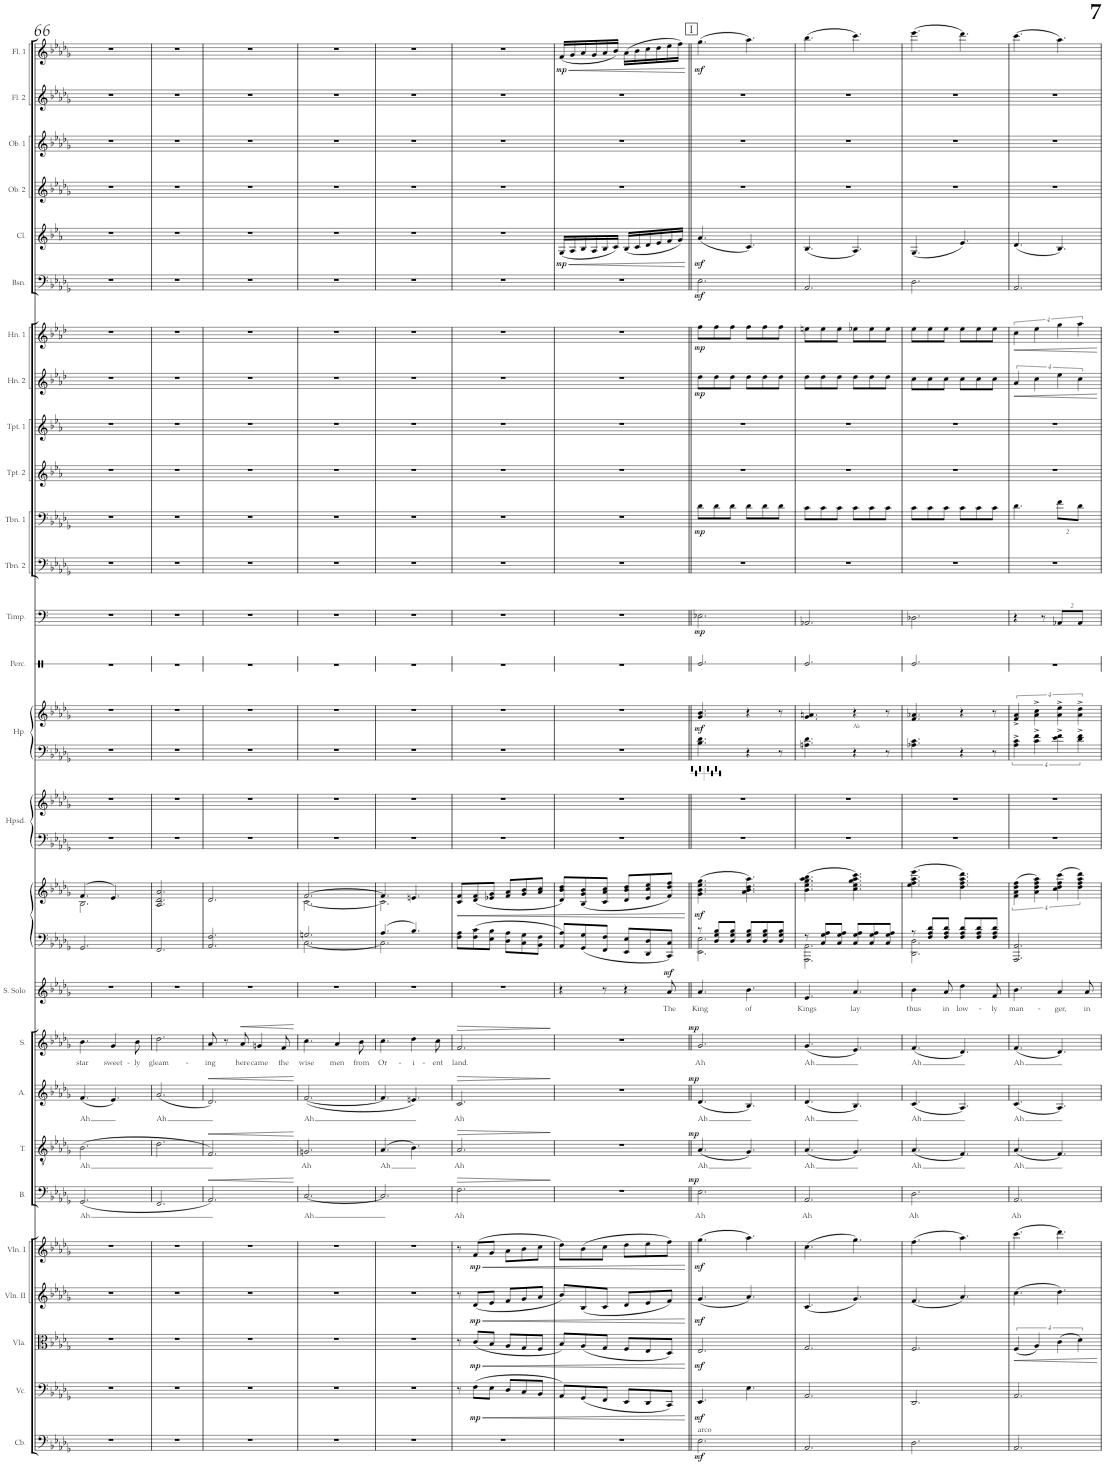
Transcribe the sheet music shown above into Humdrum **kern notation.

**kern	**dynam	**kern	**dynam	**kern	**dynam	**kern	**dynam	**kern	**dynam	**kern	**text	**dynam	**kern	**text	**dynam	**kern	**text	**dynam	**kern	**text	**dynam	**kern	**text	**dynam	**kern	**kern	**dynam	**kern	**kern	**kern	**kern	**dynam	**kern	**kern	**dynam	**kern	**kern	**dynam	**kern	**kern	**kern	**dynam	**kern	**dynam	**kern	**dynam	**kern	**dynam	**kern	**kern	**kern	**kern	**dynam
*part27	*part27	*part26	*part26	*part25	*part25	*part24	*part24	*part23	*part23	*part22	*part22	*part22	*part21	*part21	*part21	*part20	*part20	*part20	*part19	*part19	*part19	*part18	*part18	*part18	*part17	*part17	*part17	*part16	*part16	*part15	*part15	*part15	*part14	*part13	*part13	*part12	*part11	*part11	*part10	*part9	*part8	*part8	*part7	*part7	*part6	*part6	*part5	*part5	*part4	*part3	*part2	*part1	*part1
*staff30	*staff30	*staff29	*staff29	*staff28	*staff28	*staff27	*staff27	*staff26	*staff26	*staff25	*staff25	*staff25	*staff24	*staff24	*staff24	*staff23	*staff23	*staff23	*staff22	*staff22	*staff22	*staff21	*staff21	*staff21	*staff20	*staff19	*staff19/20	*staff18	*staff17	*staff16	*staff15	*staff15/16	*staff14	*staff13	*staff13	*staff12	*staff11	*staff11	*staff10	*staff9	*staff8	*staff8	*staff7	*staff7	*staff6	*staff6	*staff5	*staff5	*staff4	*staff3	*staff2	*staff1	*staff1
*I"Contrabass	*	*I"Violoncello	*	*I"Viola	*	*I"Violin II	*	*I"Violin I	*	*I"Bass	*	*	*I"Tenor	*	*	*I"Alto	*	*	*I"Soprano	*	*	*I"Soprano Solo	*	*	*I"Piano	*	*	*I"Harpsichord  (optional)	*	*I"Harp	*	*	*I"Percussion	*I"Timpani	*	*I"Trombone 2	*I"Trombone 1	*	*I"Trumpet in Bb 2	*I"Trumpet in Bb 1	*I"Horn in F 2	*	*I"Horn in F 1	*	*I"Bassoon	*	*I"Clarinet in Bb	*	*I"Oboe 2	*I"Oboe 1	*I"Flute 2	*I"Flute 1	*
*I'Cb.	*	*I'Vc.	*	*I'Vla.	*	*I'Vln. II	*	*I'Vln. I	*	*I'B.	*	*	*I'T.	*	*	*I'A.	*	*	*I'S.	*	*	*I'S. Solo	*	*	*I'Pno	*	*	*I'Hpsd.	*	*I'Hp.	*	*	*I'Perc.	*I'Timp.	*	*I'Tbn. 2	*I'Tbn. 1	*	*I'Tpt. 2	*I'Tpt. 1	*I'Hn. 2	*	*I'Hn. 1	*	*I'Bsn.	*	*I'Cl.	*	*I'Ob. 2	*I'Ob. 1	*I'Fl. 2	*I'Fl. 1	*
!!LO:PB:g=z
*clefF4	*	*clefF4	*	*clefC3	*	*clefG2	*	*clefG2	*	*clefF4	*	*	*clefGv2	*	*	*clefG2	*	*	*clefG2	*	*	*clefG2	*	*	*clefF4	*clefG2	*	*clefF4	*clefG2	*clefF4	*clefG2	*	*clefX	*clefF4	*	*clefF4	*clefF4	*	*clefG2	*clefG2	*clefG2	*	*clefG2	*	*clefF4	*	*clefG2	*	*clefG2	*clefG2	*clefG2	*clefG2	*
*Trd7c12	*	*	*	*	*	*	*	*	*	*	*	*	*	*	*	*	*	*	*	*	*	*	*	*	*	*	*	*	*	*	*	*	*	*	*	*	*	*	*Trd1c2	*Trd1c2	*Trd4c7	*	*Trd4c7	*	*	*	*Trd1c2	*	*	*	*	*	*
*k[b-e-a-d-g-]	*	*k[b-e-a-d-g-]	*	*k[b-e-a-d-g-]	*	*k[b-e-a-d-g-]	*	*k[b-e-a-d-g-]	*	*k[b-e-a-d-g-]	*	*	*k[b-e-a-d-g-]	*	*	*k[b-e-a-d-g-]	*	*	*k[b-e-a-d-g-]	*	*	*k[b-e-a-d-g-]	*	*	*k[b-e-a-d-g-]	*k[b-e-a-d-g-]	*	*k[b-e-a-d-g-]	*k[b-e-a-d-g-]	*k[b-e-a-d-g-]	*k[b-e-a-d-g-]	*	*k[]	*k[]	*	*k[b-e-a-d-g-]	*k[b-e-a-d-g-]	*	*k[b-e-a-]	*k[b-e-a-]	*k[b-e-a-d-]	*	*k[b-e-a-d-]	*	*k[b-e-a-d-g-]	*	*k[b-e-a-]	*	*k[b-e-a-d-g-]	*k[b-e-a-d-g-]	*k[b-e-a-d-g-]	*k[b-e-a-d-g-]	*
*M6/8	*	*M6/8	*	*M6/8	*	*M6/8	*	*M6/8	*	*M6/8	*	*	*M6/8	*	*	*M6/8	*	*	*M6/8	*	*	*M6/8	*	*	*M6/8	*M6/8	*	*M6/8	*M6/8	*M6/8	*M6/8	*	*M6/8	*M6/8	*	*M6/8	*M6/8	*	*M6/8	*M6/8	*M6/8	*	*M6/8	*	*M6/8	*	*M6/8	*	*M6/8	*M6/8	*M6/8	*M6/8	*
=66	=66	=66	=66	=66	=66	=66	=66	=66	=66	=66	=66	=66	=66	=66	=66	=66	=66	=66	=66	=66	=66	=66	=66	=66	=66	=66	=66	=66	=66	=66	=66	=66	=66	=66	=66	=66	=66	=66	=66	=66	=66	=66	=66	=66	=66	=66	=66	=66	=66	=66	=66	=66	=66
!	!	!	!	!	!	!	!	!	!	!	!LO:LY:b	!	!	!LO:LY:b	!	!	!LO:LY:b	!	!	!LO:LY:b	!	!	!	!	!	!	!	!	!	!	!	!	!	!	!	!	!	!	!	!	!	!	!	!	!	!	!	!	!	!	!	!	!
*	*	*	*	*	*	*	*	*	*	*	*	*	*	*	*	*	*	*	*	*	*	*	*	*	*	*^	*	*	*	*	*	*	*	*	*	*	*	*	*	*	*	*	*	*	*	*	*	*	*	*	*	*	*
2.r	.	2.r	.	2.r	.	2.r	.	2.r	.	(2.GG-/	Ah	.	(2.B-\	Ah	.	(4.f/	Ah	.	4.b-\	star	.	2.r	.	.	2.GG-/	(4.f/	2.B-\	.	2.r	2.r	2.r	2.r	.	2.r	2.r	.	2.r	2.r	.	2.r	2.r	2.r	.	2.r	.	2.r	.	2.r	.	2.r	2.r	2.r	2.r	.
!	!	!	!	!	!	!	!	!	!	!	!	!	!	!	!	!	!	!	!	!LO:LY:b	!	!	!	!	!	!	!	!	!	!	!	!	!	!	!	!	!	!	!	!	!	!	!	!	!	!	!	!	!	!	!	!	!	!
.	.	.	.	.	.	.	.	.	.	.	.	.	.	.	.	4.e-/)	.	.	4g-/	sweet-	.	.	.	.	.	4.e-/)	.	.	.	.	.	.	.	.	.	.	.	.	.	.	.	.	.	.	.	.	.	.	.	.	.	.	.	.
!	!	!	!	!	!	!	!	!	!	!	!	!	!	!	!	!	!	!	!	!LO:LY:b	!	!	!	!	!	!	!	!	!	!	!	!	!	!	!	!	!	!	!	!	!	!	!	!	!	!	!	!	!	!	!	!	!	!
.	.	.	.	.	.	.	.	.	.	.	.	.	.	.	.	.	.	.	8b-\	-ly	.	.	.	.	.	.	.	.	.	.	.	.	.	.	.	.	.	.	.	.	.	.	.	.	.	.	.	.	.	.	.	.	.	.
*	*	*	*	*	*	*	*	*	*	*	*	*	*	*	*	*	*	*	*	*	*	*	*	*	*	*v	*v	*	*	*	*	*	*	*	*	*	*	*	*	*	*	*	*	*	*	*	*	*	*	*	*	*	*	*
=67	=67	=67	=67	=67	=67	=67	=67	=67	=67	=67	=67	=67	=67	=67	=67	=67	=67	=67	=67	=67	=67	=67	=67	=67	=67	=67	=67	=67	=67	=67	=67	=67	=67	=67	=67	=67	=67	=67	=67	=67	=67	=67	=67	=67	=67	=67	=67	=67	=67	=67	=67	=67	=67
!	!	!	!	!	!	!	!	!	!	!	!	!	!	!	!	!	!LO:LY:b	!	!	!LO:LY:b	!	!	!	!	!	!	!	!	!	!	!	!	!	!	!	!	!	!	!	!	!	!	!	!	!	!	!	!	!	!	!	!	!
2.r	.	2.r	.	2.r	.	2.r	.	2.r	.	2.FF/	.	.	2.d-\	.	.	(2.a-/	Ah	.	2.dd-\	gleam-	.	2.r	.	.	2.FF/	2.A-/ 2.d-/ 2.a-/	.	2.r	2.r	2.r	2.r	.	2.r	2.r	.	2.r	2.r	.	2.r	2.r	2.r	.	2.r	.	2.r	.	2.r	.	2.r	2.r	2.r	2.r	.
=68	=68	=68	=68	=68	=68	=68	=68	=68	=68	=68	=68	=68	=68	=68	=68	=68	=68	=68	=68	=68	=68	=68	=68	=68	=68	=68	=68	=68	=68	=68	=68	=68	=68	=68	=68	=68	=68	=68	=68	=68	=68	=68	=68	=68	=68	=68	=68	=68	=68	=68	=68	=68	=68
!	!	!	!	!	!	!	!	!	!	!	!	!LO:HP:b	!	!	!LO:HP:b	!	!	!LO:HP:b	!	!LO:LY:b	!	!	!	!	!	!	!	!	!	!	!	!	!	!	!	!	!	!	!	!	!	!	!	!	!	!	!	!	!	!	!	!	!
2.r	.	2.r	.	2.r	.	2.r	.	2.r	.	2.AA-/)	.	<	2.F/)	.	<	2.d-/)	.	<	8a-/	-ing	.	2.r	.	.	2.AA-/ 2.F/	2.d-/	.	2.r	2.r	2.r	2.r	.	2.r	2.r	.	2.r	2.r	.	2.r	2.r	2.r	.	2.r	.	2.r	.	2.r	.	2.r	2.r	2.r	2.r	.
.	.	.	.	.	.	.	.	.	.	.	.	.	.	.	.	.	.	.	8r	.	.	.	.	.	.	.	.	.	.	.	.	.	.	.	.	.	.	.	.	.	.	.	.	.	.	.	.	.	.	.	.	.	.
!	!	!	!	!	!	!	!	!	!	!	!	!	!	!	!	!	!	!	!	!LO:LY:b	!LO:HP:b	!	!	!	!	!	!	!	!	!	!	!	!	!	!	!	!	!	!	!	!	!	!	!	!	!	!	!	!	!	!	!	!
.	.	.	.	.	.	.	.	.	.	.	.	.	.	.	.	.	.	.	8a-/	here	<	.	.	.	.	.	.	.	.	.	.	.	.	.	.	.	.	.	.	.	.	.	.	.	.	.	.	.	.	.	.	.	.
!	!	!	!	!	!	!	!	!	!	!	!	!	!	!	!	!	!	!	!	!LO:LY:b	!	!	!	!	!	!	!	!	!	!	!	!	!	!	!	!	!	!	!	!	!	!	!	!	!	!	!	!	!	!	!	!	!
.	.	.	.	.	.	.	.	.	.	.	.	.	.	.	.	.	.	.	4gn/	came	.	.	.	.	.	.	.	.	.	.	.	.	.	.	.	.	.	.	.	.	.	.	.	.	.	.	.	.	.	.	.	.	.
!	!	!	!	!	!	!	!	!	!	!	!	!	!	!	!	!	!	!	!	!LO:LY:b	!	!	!	!	!	!	!	!	!	!	!	!	!	!	!	!	!	!	!	!	!	!	!	!	!	!	!	!	!	!	!	!	!
.	.	.	.	.	.	.	.	.	.	.	.	.	.	.	.	.	.	.	8f/	the	.	.	.	.	.	.	.	.	.	.	.	.	.	.	.	.	.	.	.	.	.	.	.	.	.	.	.	.	.	.	.	.	.
.	.	.	.	.	.	.	.	.	.	.	.	[	.	.	[	.	.	[	.	.	[	.	.	.	.	.	.	.	.	.	.	.	.	.	.	.	.	.	.	.	.	.	.	.	.	.	.	.	.	.	.	.	.
=69	=69	=69	=69	=69	=69	=69	=69	=69	=69	=69	=69	=69	=69	=69	=69	=69	=69	=69	=69	=69	=69	=69	=69	=69	=69	=69	=69	=69	=69	=69	=69	=69	=69	=69	=69	=69	=69	=69	=69	=69	=69	=69	=69	=69	=69	=69	=69	=69	=69	=69	=69	=69	=69
!	!	!	!	!	!	!	!	!	!	!	!LO:LY:b	!	!	!LO:LY:b	!	!	!LO:LY:b	!	!	!LO:LY:b	!	!	!	!	!	!	!	!	!	!	!	!	!	!	!	!	!	!	!	!	!	!	!	!	!	!	!	!	!	!	!	!	!
*	*	*	*	*	*	*	*	*	*	*	*	*	*	*	*	*	*	*	*	*	*	*	*	*	*^	*^	*	*	*	*	*	*	*	*	*	*	*	*	*	*	*	*	*	*	*	*	*	*	*	*	*	*	*
2.r	.	2.r	.	2.r	.	2.r	.	2.r	.	[2.C/	Ah	.	2.Gn/	Ah	.	([2.f/	Ah	.	4.cc\	wise	.	2.r	.	.	2.Gn/	[2.C\	[2.f/	[2.c\	.	2.r	2.r	2.r	2.r	.	2.r	2.r	.	2.r	2.r	.	2.r	2.r	2.r	.	2.r	.	2.r	.	2.r	.	2.r	2.r	2.r	2.r	.
!	!	!	!	!	!	!	!	!	!	!	!	!	!	!	!	!	!	!	!	!LO:LY:b	!	!	!	!	!	!	!	!	!	!	!	!	!	!	!	!	!	!	!	!	!	!	!	!	!	!	!	!	!	!	!	!	!	!	!
.	.	.	.	.	.	.	.	.	.	.	.	.	.	.	.	.	.	.	4a-/	men	.	.	.	.	.	.	.	.	.	.	.	.	.	.	.	.	.	.	.	.	.	.	.	.	.	.	.	.	.	.	.	.	.	.	.
!	!	!	!	!	!	!	!	!	!	!	!	!	!	!	!	!	!	!	!	!LO:LY:b	!	!	!	!	!	!	!	!	!	!	!	!	!	!	!	!	!	!	!	!	!	!	!	!	!	!	!	!	!	!	!	!	!	!	!
.	.	.	.	.	.	.	.	.	.	.	.	.	.	.	.	.	.	.	8b-\	from	.	.	.	.	.	.	.	.	.	.	.	.	.	.	.	.	.	.	.	.	.	.	.	.	.	.	.	.	.	.	.	.	.	.	.
=70	=70	=70	=70	=70	=70	=70	=70	=70	=70	=70	=70	=70	=70	=70	=70	=70	=70	=70	=70	=70	=70	=70	=70	=70	=70	=70	=70	=70	=70	=70	=70	=70	=70	=70	=70	=70	=70	=70	=70	=70	=70	=70	=70	=70	=70	=70	=70	=70	=70	=70	=70	=70	=70	=70	=70
!	!	!	!	!	!	!	!	!	!	!	!	!	!	!LO:LY:b	!	!	!	!	!	!LO:LY:b	!	!	!	!	!	!	!	!	!	!	!	!	!	!	!	!	!	!	!	!	!	!	!	!	!	!	!	!	!	!	!	!	!	!	!
2.r	.	2.r	.	2.r	.	2.r	.	2.r	.	2.C/]	.	.	(4.A-/	Ah	.	4.f/]	.	.	4.cc\	Or-	.	2.r	.	.	4.A-/	2.C\]	4.f/]	2.c\]	.	2.r	2.r	2.r	2.r	.	2.r	2.r	.	2.r	2.r	.	2.r	2.r	2.r	.	2.r	.	2.r	.	2.r	.	2.r	2.r	2.r	2.r	.
!	!	!	!	!	!	!	!	!	!	!	!	!	!	!	!	!	!	!	!	!LO:LY:b	!	!	!	!	!	!	!	!	!	!	!	!	!	!	!	!	!	!	!	!	!	!	!	!	!	!	!	!	!	!	!	!	!	!	!
.	.	.	.	.	.	.	.	.	.	.	.	.	4.B-\)	.	.	4.en/)	.	.	4dd-\	-i-	.	.	.	.	4.B-/	.	4.en/	.	.	.	.	.	.	.	.	.	.	.	.	.	.	.	.	.	.	.	.	.	.	.	.	.	.	.	.
!	!	!	!	!	!	!	!	!	!	!	!	!	!	!	!	!	!	!	!	!LO:LY:b	!	!	!	!	!	!	!	!	!	!	!	!	!	!	!	!	!	!	!	!	!	!	!	!	!	!	!	!	!	!	!	!	!	!	!
.	.	.	.	.	.	.	.	.	.	.	.	.	.	.	.	.	.	.	8cc\	-ent	.	.	.	.	.	.	.	.	.	.	.	.	.	.	.	.	.	.	.	.	.	.	.	.	.	.	.	.	.	.	.	.	.	.	.
*	*	*	*	*	*	*	*	*	*	*	*	*	*	*	*	*	*	*	*	*	*	*	*	*	*v	*v	*	*	*	*	*	*	*	*	*	*	*	*	*	*	*	*	*	*	*	*	*	*	*	*	*	*	*	*	*
*	*	*	*	*	*	*	*	*	*	*	*	*	*	*	*	*	*	*	*	*	*	*	*	*	*	*v	*v	*	*	*	*	*	*	*	*	*	*	*	*	*	*	*	*	*	*	*	*	*	*	*	*	*	*	*
=71	=71	=71	=71	=71	=71	=71	=71	=71	=71	=71	=71	=71	=71	=71	=71	=71	=71	=71	=71	=71	=71	=71	=71	=71	=71	=71	=71	=71	=71	=71	=71	=71	=71	=71	=71	=71	=71	=71	=71	=71	=71	=71	=71	=71	=71	=71	=71	=71	=71	=71	=71	=71	=71
!	!	!	!	!	!	!	!	!	!	!	!LO:LY:b	!LO:HP:b	!	!LO:LY:b	!LO:HP:b	!	!LO:LY:b	!LO:HP:b	!	!LO:LY:b	!LO:HP:b	!	!	!	!	!	!LO:HP:b	!	!	!	!	!	!	!	!	!	!	!	!	!	!	!	!	!	!	!	!	!	!	!	!	!	!
2.r	.	8r	.	8r	.	8r	.	8r	.	2.F\	Ah	>	2.A-/	Ah	>	2.c/	Ah	>	2.f/	land.	>	2.r	.	.	8F\ 8A-\L	8c/ 8f/L	<	2.r	2.r	2.r	2.r	.	2.r	2.r	.	2.r	2.r	.	2.r	2.r	2.r	.	2.r	.	2.r	.	2.r	.	2.r	2.r	2.r	2.r	.
!	!	!	!LO:HP:b	!	!LO:HP:b	!	!LO:HP:b	!	!LO:HP:b	!	!	!	!	!	!	!	!	!	!	!	!	!	!	!	!	!	!	!	!	!	!	!	!	!	!	!	!	!	!	!	!	!	!	!	!	!	!	!	!	!	!	!	!
!	!	!	!LO:DY:n=1:b	!	!LO:DY:n=1:b	!	!LO:DY:n=1:b	!	!LO:DY:n=1:b	!	!	!	!	!	!	!	!	!	!	!	!	!	!	!	!	!	!	!	!	!	!	!	!	!	!	!	!	!	!	!	!	!	!	!	!	!	!	!	!	!	!	!	!
.	.	(8F\L	< mp	(8c/L	< mp	(8d-/L	< mp	(8f/L	< mp	.	.	.	.	.	.	.	.	.	.	.	.	.	.	.	8F\ 8c\	(8d-/ 8f/	.	.	.	.	.	.	.	.	.	.	.	.	.	.	.	.	.	.	.	.	.	.	.	.	.	.	.
.	.	8E-\J	.	8B-/J	.	8e-/J	.	8g-/J	.	.	.	.	.	.	.	.	.	.	.	.	.	.	.	.	8E-\ 8B-\J	8e-X/ 8g-/J	.	.	.	.	.	.	.	.	.	.	.	.	.	.	.	.	.	.	.	.	.	.	.	.	.	.	.
.	.	8D-/L	.	8A-/L	.	8f/L	.	8a-\L	.	.	.	.	.	.	.	.	.	.	.	.	.	.	.	.	8D-\ 8A-\L	8f/ 8a-/L	.	.	.	.	.	.	.	.	.	.	.	.	.	.	.	.	.	.	.	.	.	.	.	.	.	.	.
.	.	8C/	.	8G-/	.	8g-/	.	8b-\	.	.	.	.	.	.	.	.	.	.	.	.	.	.	.	.	8C\ 8G-\	8g-/ 8b-/	.	.	.	.	.	.	.	.	.	.	.	.	.	.	.	.	.	.	.	.	.	.	.	.	.	.	.
.	.	8BB-/J	.	8F/J	.	8a-/J	.	8cc\J	.	.	.	.	.	.	.	.	.	.	.	.	.	.	.	.	8BB-\ 8F\J	8a-/ 8cc/J	.	.	.	.	.	.	.	.	.	.	.	.	.	.	.	.	.	.	.	.	.	.	.	.	.	.	.
.	.	.	.	.	.	.	.	.	.	.	.	]	.	.	]	.	.	]	.	.	]	.	.	.	.	.	.	.	.	.	.	.	.	.	.	.	.	.	.	.	.	.	.	.	.	.	.	.	.	.	.	.	.
=72	=72	=72	=72	=72	=72	=72	=72	=72	=72	=72	=72	=72	=72	=72	=72	=72	=72	=72	=72	=72	=72	=72	=72	=72	=72	=72	=72	=72	=72	=72	=72	=72	=72	=72	=72	=72	=72	=72	=72	=72	=72	=72	=72	=72	=72	=72	=72	=72	=72	=72	=72	=72	=72
!	!	!	!	!	!	!	!	!	!	!	!	!	!	!	!	!	!	!	!	!	!	!	!	!	!	!	!	!	!	!	!	!	!	!	!	!	!	!	!	!	!	!	!	!	!	!	!	!LO:HP:b	!	!	!	!	!LO:HP:b
!	!	!	!	!	!	!	!	!	!	!	!	!	!	!	!	!	!	!	!	!	!	!	!	!	!	!	!	!	!	!	!	!	!	!	!	!	!	!	!	!	!	!	!	!	!	!	!	!LO:DY:n=1:b	!	!	!	!	!LO:DY:n=1:b
2.r	.	8AA-/L)	.	8B-/L)	.	8b-/L)	.	8dd-\L)	.	2.r	.	.	2.r	.	.	2.r	.	.	2.r	.	.	4r	.	.	8AA-/ 8A-/L	8d-/ 8b-/ 8dd-/L)	.	2.r	2.r	2.r	2.r	.	2.r	2.r	.	2.r	2.r	.	2.r	2.r	2.r	.	2.r	.	2.r	.	(16G/LL	< mp	2.r	2.r	2.r	(16f/LL	< mp
.	.	.	.	.	.	.	.	.	.	.	.	.	.	.	.	.	.	.	.	.	.	.	.	.	.	.	.	.	.	.	.	.	.	.	.	.	.	.	.	.	.	.	.	.	.	.	16A-/	.	.	.	.	16g-/	.
.	.	(8GG-/	.	(8A-/	.	(8B-/	.	(8b-\	.	.	.	.	.	.	.	.	.	.	.	.	.	.	.	.	8GG-/ 8G-/	(8B-/ 8g-/ 8b-/	.	.	.	.	.	.	.	.	.	.	.	.	.	.	.	.	.	.	.	.	16B-/	.	.	.	.	16a-/	.
.	.	.	.	.	.	.	.	.	.	.	.	.	.	.	.	.	.	.	.	.	.	.	.	.	.	.	.	.	.	.	.	.	.	.	.	.	.	.	.	.	.	.	.	.	.	.	16A-/	.	.	.	.	16g-/	.
.	.	8FF/J	.	8G-/J	.	8c/J	.	8cc\J	.	.	.	.	.	.	.	.	.	.	.	.	.	8r	.	.	8FF/ 8F/J	8c/ 8a-/ 8cc/J	.	.	.	.	.	.	.	.	.	.	.	.	.	.	.	.	.	.	.	.	16B-/	.	.	.	.	16a-/	.
.	.	.	.	.	.	.	.	.	.	.	.	.	.	.	.	.	.	.	.	.	.	.	.	.	.	.	.	.	.	.	.	.	.	.	.	.	.	.	.	.	.	.	.	.	.	.	16c/JJ)	.	.	.	.	16b-/JJ)	.
.	.	8EE-/L	.	8F/L	.	8d-/L	.	8dd-\L	.	.	.	.	.	.	.	.	.	.	.	.	.	4r	.	.	8EE-/ 8E-/L	8d-/ 8b-/ 8dd-/L	.	.	.	.	.	.	.	.	.	.	.	.	.	.	.	.	.	.	.	.	(16B-/LL	.	.	.	.	(16a-\LL	.
.	.	.	.	.	.	.	.	.	.	.	.	.	.	.	.	.	.	.	.	.	.	.	.	.	.	.	.	.	.	.	.	.	.	.	.	.	.	.	.	.	.	.	.	.	.	.	16c/	.	.	.	.	16b-\	.
.	.	8DD-/	.	8E-/	.	8e-/	.	8ee-\	.	.	.	.	.	.	.	.	.	.	.	.	.	.	.	.	8DD-/ 8D-/	8e-/ 8cc/ 8ee-/	.	.	.	.	.	.	.	.	.	.	.	.	.	.	.	.	.	.	.	.	16d/	.	.	.	.	16cc\	.
.	.	.	.	.	.	.	.	.	.	.	.	.	.	.	.	.	.	.	.	.	.	.	.	.	.	.	.	.	.	.	.	.	.	.	.	.	.	.	.	.	.	.	.	.	.	.	16e-/	.	.	.	.	16dd-\	.
!	!	!	!	!	!	!	!	!	!	!	!	!	!	!	!	!	!	!	!	!	!	!	!LO:LY:b	!LO:DY:a	!	!	!	!	!	!	!	!	!	!	!	!	!	!	!	!	!	!	!	!	!	!	!	!	!	!	!	!	!
.	.	8CC/J)	.	8D-/J)	.	8f/J)	.	8ff\J)	.	.	.	.	.	.	.	.	.	.	.	.	.	8a-/	The	mf	8CC/ 8C/J	8f/ 8dd-/ 8ff/J)	.	.	.	.	.	.	.	.	.	.	.	.	.	.	.	.	.	.	.	.	16f/	.	.	.	.	16ee-\	.
.	.	.	.	.	.	.	.	.	.	.	.	.	.	.	.	.	.	.	.	.	.	.	.	.	.	.	.	.	.	.	.	.	.	.	.	.	.	.	.	.	.	.	.	.	.	.	16g/JJ)	.	.	.	.	16ff\JJ)	.
.	.	.	[	.	[	.	[	.	[	.	.	.	.	.	.	.	.	.	.	.	.	.	.	.	.	.	[	.	.	.	.	.	.	.	.	.	.	.	.	.	.	.	.	.	.	.	.	[	.	.	.	.	[
!!LO:REH:place=s1:a:cj:fs=14:t=I
=73||	=73||	=73||	=73||	=73||	=73||	=73||	=73||	=73||	=73||	=73||	=73||	=73||	=73||	=73||	=73||	=73||	=73||	=73||	=73||	=73||	=73||	=73||	=73||	=73||	=73||	=73||	=73||	=73||	=73||	=73||	=73||	=73||	=73||	=73||	=73||	=73||	=73||	=73||	=73||	=73||	=73||	=73||	=73||	=73||	=73||	=73||	=73||	=73||	=73||	=73||	=73||	=73||	=73||
!LO:TX:a:t=arco	!	!	!	!	!	!	!	!	!	!	!	!	!	!	!	!	!	!	!	!	!	!	!	!	!	!	!	!	!	!	!	!	!	!	!	!	!	!	!	!	!	!	!	!	!	!	!	!	!	!	!	!	!
!	!LO:DY:b	!	!LO:DY:b	!	!LO:DY:b	!	!LO:DY:b	!	!LO:DY:b	!	!LO:LY:b	!LO:DY:a	!	!LO:LY:b	!LO:DY:a	!	!LO:LY:b	!LO:DY:a	!	!LO:LY:b	!LO:DY:a	!	!LO:LY:b	!	!	!	!LO:DY:b	!	!	!	!	!LO:DY:b	!LO:N:head=open	!	!LO:DY:b	!	!	!LO:DY:b	!	!	!	!LO:DY:b	!	!LO:DY:b	!	!LO:DY:b	!	!LO:DY:b	!	!	!	!	!LO:DY:b
*	*	*	*	*	*	*	*	*	*	*	*	*	*	*	*	*	*	*	*	*	*	*	*	*	*^	*	*	*	*	*	*	*	*	*	*	*	*	*	*	*	*	*	*	*	*	*	*	*	*	*	*	*	*
2.E-\	mf	4.EE-/	mf	2.E-/	mf	(4.g-/	mf	(4.gg-\	mf	2.E-\	Ah	mp	(4.A-/	Ah	mp	(4.d-/	Ah	mp	2.g-/	Ah	mp	4.a-/	King	.	8r	2.EE-\ 2.E-\	(4.g-\ 4.b-\ 4.ee-\ 4.gg-\	mf	2.r	2.r	4.B-\ 4.d-\	4.g-/ 4.b-/	mf	2.Re/	2.E-X\	mp	2.r	8d-\L	mp	2.r	2.r	8dd-\L	mp	8ff\L	mp	2.E-\	mf	(4.a-/	mf	2.r	2.r	2.r	(4.gg-\	mf
.	.	.	.	.	.	.	.	.	.	.	.	.	.	.	.	.	.	.	.	.	.	.	.	.	8D-/ 8G-/ 8B-/L	.	.	.	.	.	.	.	.	.	.	.	.	8d-\	.	.	.	8dd-\	.	8ff\	.	.	.	.	.	.	.	.	.	.
.	.	.	.	.	.	.	.	.	.	.	.	.	.	.	.	.	.	.	.	.	.	.	.	.	8D-/ 8G-/ 8B-/J	.	.	.	.	.	.	.	.	.	.	.	.	8d-\J	.	.	.	8dd-\J	.	8ff\J	.	.	.	.	.	.	.	.	.	.
!	!	!	!	!	!	!	!	!	!	!	!	!	!	!	!	!	!	!	!	!	!	!	!LO:LY:b	!	!	!	!	!	!	!	!	!	!	!	!	!	!	!	!	!	!	!	!	!	!	!	!	!	!	!	!	!	!	!
.	.	4.E-\	.	.	.	4.a-/)	.	4.aa-\)	.	.	.	.	4.G-/)	.	.	4.B-/)	.	.	.	.	.	4.b-\	of	.	8D-/ 8G-/ 8B-/L	.	4.a-\ 4.b-\ 4.dd-\ 4.aa-\)	.	.	.	4r	4r	.	.	.	.	.	8d-\L	.	.	.	8dd-\L	.	8ff\L	.	.	.	4.c/)	.	.	.	.	4.aa-\)	.
.	.	.	.	.	.	.	.	.	.	.	.	.	.	.	.	.	.	.	.	.	.	.	.	.	8D-/ 8G-/ 8B-/	.	.	.	.	.	.	.	.	.	.	.	.	8d-\	.	.	.	8dd-\	.	8ff\	.	.	.	.	.	.	.	.	.	.
.	.	.	.	.	.	.	.	.	.	.	.	.	.	.	.	.	.	.	.	.	.	.	.	.	8D-/ 8G-/ 8B-/J	.	.	.	.	.	8r	8r	.	.	.	.	.	8d-\J	.	.	.	8dd-\J	.	8ff\J	.	.	.	.	.	.	.	.	.	.
=74	=74	=74	=74	=74	=74	=74	=74	=74	=74	=74	=74	=74	=74	=74	=74	=74	=74	=74	=74	=74	=74	=74	=74	=74	=74	=74	=74	=74	=74	=74	=74	=74	=74	=74	=74	=74	=74	=74	=74	=74	=74	=74	=74	=74	=74	=74	=74	=74	=74	=74	=74	=74	=74	=74
!	!	!	!	!	!	!	!	!	!	!	!LO:LY:b	!	!	!LO:LY:b	!	!	!LO:LY:b	!	!	!LO:LY:b	!	!	!LO:LY:b	!	!	!	!	!	!	!	!	!	!	!LO:N:head=open	!	!	!	!	!	!	!	!	!	!	!	!	!	!	!	!	!	!	!	!
2.AA-/	.	2.AA-/	.	2.G-/	.	(4.c/	.	(4.cc\	.	2.AA-/	Ah	.	(4.A-/	Ah	.	(4.d-/	Ah	.	(4.g-/	Ah	.	4.e-/	Kings	.	8r	2.AAA-\ 2.AA-\	(4.b-\ 4.ee-\ 4.gg-\ 4.aa-\ 4.bb-\	.	2.r	2.r	4.An\ 4.d-\	4.g-/ 4.an/	.	2.Re/	2.AA-X/	.	2.r	8c\L	.	2.r	2.r	8dd-\L	.	8een\L	.	2.AA-/	.	(4.B-/	.	2.r	2.r	2.r	(4.bb-\	.
.	.	.	.	.	.	.	.	.	.	.	.	.	.	.	.	.	.	.	.	.	.	.	.	.	8C/ 8G-/ 8A-/L	.	.	.	.	.	.	.	.	.	.	.	.	8c\	.	.	.	8dd-\	.	8ee\	.	.	.	.	.	.	.	.	.	.
.	.	.	.	.	.	.	.	.	.	.	.	.	.	.	.	.	.	.	.	.	.	.	.	.	8C/ 8G-/ 8A-/J	.	.	.	.	.	.	.	.	.	.	.	.	8c\J	.	.	.	8dd-\J	.	8ee\J	.	.	.	.	.	.	.	.	.	.
!	!	!	!	!	!	!	!	!	!	!	!	!	!	!	!	!	!	!	!	!	!	!	!	!	!	!	!	!	!	!	!	!LO:TX:b:t=A	!	!	!	!	!	!	!	!	!	!	!	!	!	!	!	!	!	!	!	!	!	!
!	!	!	!	!	!	!	!	!	!	!	!	!	!	!	!	!	!	!	!	!	!	!	!LO:LY:b	!	!	!	!	!	!	!	!	!	!	!	!	!	!	!	!	!	!	!	!	!	!	!	!	!	!	!	!	!	!	!
.	.	.	.	.	.	4.g-/)	.	4.gg-\)	.	.	.	.	4.G-/)	.	.	4.B-/)	.	.	4.e-/)	.	.	4.a-/	lay	.	8C/ 8G-/ 8A-/L	.	4.cc\ 4.ee-\ 4.gg-\ 4.aa-\ 4.ccc\)	.	.	.	4r	4r	.	.	.	.	.	8c\L	.	.	.	8dd-\L	.	8ee-X\L	.	.	.	4.A-/)	.	.	.	.	4.ccc\)	.
.	.	.	.	.	.	.	.	.	.	.	.	.	.	.	.	.	.	.	.	.	.	.	.	.	8C/ 8G-/ 8A-/	.	.	.	.	.	.	.	.	.	.	.	.	8c\	.	.	.	8dd-\	.	8ee-\	.	.	.	.	.	.	.	.	.	.
.	.	.	.	.	.	.	.	.	.	.	.	.	.	.	.	.	.	.	.	.	.	.	.	.	8C/ 8G-/ 8A-/J	.	.	.	.	.	8r	8r	.	.	.	.	.	8c\J	.	.	.	8dd-\J	.	8ee-\J	.	.	.	.	.	.	.	.	.	.
=75	=75	=75	=75	=75	=75	=75	=75	=75	=75	=75	=75	=75	=75	=75	=75	=75	=75	=75	=75	=75	=75	=75	=75	=75	=75	=75	=75	=75	=75	=75	=75	=75	=75	=75	=75	=75	=75	=75	=75	=75	=75	=75	=75	=75	=75	=75	=75	=75	=75	=75	=75	=75	=75	=75
!	!	!	!	!	!	!	!	!	!	!	!LO:LY:b	!	!	!LO:LY:b	!	!	!LO:LY:b	!	!	!LO:LY:b	!	!	!LO:LY:b	!	!	!	!	!	!	!	!	!	!	!LO:N:head=open	!	!	!	!	!	!	!	!	!	!	!	!	!	!	!	!	!	!	!	!
2.D-\	.	2.DD-/	.	2.F/	.	(4.f/	.	(4.ff\	.	2.D-\	Ah	.	(4.A-/	Ah	.	(4.c/	Ah	.	(4.f/	Ah	.	4b-\	thus	.	8r	2.DD-\ 2.D-\	(4.ee-\ 4.ff\ 4.aa-\ 4.eee-\	.	2.r	2.r	4.A-X\ 4.c\	4.f/ 4.a-X/	.	2.Re/	2.D-X\	.	2.r	8c\L	.	2.r	2.r	8cc\L	.	8ee-\L	.	2.D-\	.	(4.G/	.	2.r	2.r	2.r	(4.eee-\	.
.	.	.	.	.	.	.	.	.	.	.	.	.	.	.	.	.	.	.	.	.	.	.	.	.	8F/ 8A-/ 8d-/L	.	.	.	.	.	.	.	.	.	.	.	.	8c\	.	.	.	8cc\	.	8ee-\	.	.	.	.	.	.	.	.	.	.
!	!	!	!	!	!	!	!	!	!	!	!	!	!	!	!	!	!	!	!	!	!	!	!LO:LY:b	!	!	!	!	!	!	!	!	!	!	!	!	!	!	!	!	!	!	!	!	!	!	!	!	!	!	!	!	!	!	!
.	.	.	.	.	.	.	.	.	.	.	.	.	.	.	.	.	.	.	.	.	.	8a-/	in	.	8F/ 8A-/ 8d-/J	.	.	.	.	.	.	.	.	.	.	.	.	8c\J	.	.	.	8cc\J	.	8ee-\J	.	.	.	.	.	.	.	.	.	.
!	!	!	!	!	!	!	!	!	!	!	!	!	!	!	!	!	!	!	!	!	!	!	!LO:LY:b	!	!	!	!	!	!	!	!	!	!	!	!	!	!	!	!	!	!	!	!	!	!	!	!	!	!	!	!	!	!	!
.	.	.	.	.	.	4.a-/)	.	4.aa-\)	.	.	.	.	4.F/)	.	.	4.A-/)	.	.	4.d-/)	.	.	4dd-\	low-	.	8F/ 8A-/ 8d-/L	.	4.dd-\ 4.ff\ 4.aa-\ 4.ddd-\)	.	.	.	4r	4r	.	.	.	.	.	8c\L	.	.	.	8cc\L	.	8ee-\L	.	.	.	4.e-/)	.	.	.	.	4.ddd-\)	.
.	.	.	.	.	.	.	.	.	.	.	.	.	.	.	.	.	.	.	.	.	.	.	.	.	8F/ 8A-/ 8d-/	.	.	.	.	.	.	.	.	.	.	.	.	8c\	.	.	.	8cc\	.	8ee-\	.	.	.	.	.	.	.	.	.	.
!	!	!	!	!	!	!	!	!	!	!	!	!	!	!	!	!	!	!	!	!	!	!	!LO:LY:b	!	!	!	!	!	!	!	!	!	!	!	!	!	!	!	!	!	!	!	!	!	!	!	!	!	!	!	!	!	!	!
.	.	.	.	.	.	.	.	.	.	.	.	.	.	.	.	.	.	.	.	.	.	8f/	-ly	.	8F/ 8A-/ 8d-/J	.	.	.	.	.	8r	8r	.	.	.	.	.	8c\J	.	.	.	8cc\J	.	8ee-\J	.	.	.	.	.	.	.	.	.	.
*	*	*	*	*	*	*	*	*	*	*	*	*	*	*	*	*	*	*	*	*	*	*	*	*	*v	*v	*	*	*	*	*	*	*	*	*	*	*	*	*	*	*	*	*	*	*	*	*	*	*	*	*	*	*	*
=76	=76	=76	=76	=76	=76	=76	=76	=76	=76	=76	=76	=76	=76	=76	=76	=76	=76	=76	=76	=76	=76	=76	=76	=76	=76	=76	=76	=76	=76	=76	=76	=76	=76	=76	=76	=76	=76	=76	=76	=76	=76	=76	=76	=76	=76	=76	=76	=76	=76	=76	=76	=76	=76
!	!	!	!	!	!LO:HP:b	!	!	!	!	!	!LO:LY:b	!	!	!LO:LY:b	!	!	!LO:LY:b	!	!	!LO:LY:b	!	!	!LO:LY:b	!	!	!	!	!	!	!	!	!	!	!	!	!	!	!	!	!	!	!LO:HP:b	!	!LO:HP:b	!	!	!	!	!	!	!	!	!
2.AA-/	.	2.AA-/	.	(16%3F/	<	(4.cc\	.	(4.ccc\	.	2.AA-/	Ah	.	(4.A-/	Ah	.	(4.c/	Ah	.	(4.f/	Ah	.	4.b-\	man-	.	2.AAA-/ 2.AA-/	(16%3f\ 16%3a-\ 16%3dd-\ 16%3ff\	.	2.r	2.r	16%3A-\^ 16%3c\^	16%3f/^ 16%3a-/^	.	2.r	4r	.	2.r	4.d-\	.	2.r	2.r	16%3a-/	<	16%3cc\	<	2.AA-/	.	(4.d/	.	2.r	2.r	2.r	(4.ccc\	.
.	.	.	.	16%3A-/)	.	.	.	.	.	.	.	.	.	.	.	.	.	.	.	.	.	.	.	.	.	16%3a-\ 16%3dd-\ 16%3ff\ 16%3aa-\)	.	.	.	16%3c\^ 16%3f\^	16%3a-\^ 16%3cc\^	.	.	.	.	.	.	.	.	.	16%3cc\	.	16%3ee-\	.	.	.	.	.	.	.	.	.	.
.	.	.	.	.	.	.	.	.	.	.	.	.	.	.	.	.	.	.	.	.	.	.	.	.	.	.	.	.	.	.	.	.	.	8r	.	.	.	.	.	.	.	.	.	.	.	.	.	.	.	.	.	.	.
!	!	!	!	!	!	!	!	!	!	!	!	!	!	!	!	!	!	!	!	!	!	!	!LO:LY:b	!	!	!	!	!	!	!	!	!	!	!	!	!	!	!	!	!	!	!	!	!	!	!	!	!	!	!	!	!	!
*	*	*	*	*	*	*	*	*	*	*	*	*	*	*	*	*	*	*	*	*	*	*	*	*	*	*	*	*	*	*	*	*	*	*Xbrackettup	*	*	*Xbrackettup	*	*	*	*	*	*	*	*	*	*	*	*	*	*	*	*
.	.	.	.	(16%3c\	.	4.dd-\)	.	4.ddd-\)	.	.	.	.	4.F/)	.	.	4.A-/)	.	.	4.d-/)	.	.	4a-/	-ger,	.	.	(16%3cc\ 16%3dd-\ 16%3ff\ 16%3ccc\	.	.	.	16%3e-\^ 16%3f\^	16%3a-\^ 16%3ee-\^	.	.	16%3AA-X/L	.	.	16%3f\L	.	.	.	16%3ee-\	.	16%3gg\	.	.	.	4.B-/)	.	.	.	.	4.aa-\)	.
.	.	.	.	16%3d-\)	.	.	.	.	.	.	.	.	.	.	.	.	.	.	.	.	.	.	.	.	.	16%3dd-\ 16%3ff\ 16%3aa-\ 16%3ddd-\)	.	.	.	16%3d-\^ 16%3f\^	16%3a-\^ 16%3dd-\^	.	.	16%3AA-/J	.	.	16%3d-\J	.	.	.	16%3cc\	.	16%3aa-\	.	.	.	.	.	.	.	.	.	.
!	!	!	!	!	!	!	!	!	!	!	!	!	!	!	!	!	!	!	!	!	!	!	!LO:LY:b	!	!	!	!	!	!	!	!	!	!	!	!	!	!	!	!	!	!	!	!	!	!	!	!	!	!	!	!	!	!
.	.	.	.	.	.	.	.	.	.	.	.	.	.	.	.	.	.	.	.	.	.	8a-/	in	.	.	.	.	.	.	.	.	.	.	.	.	.	.	.	.	.	.	.	.	.	.	.	.	.	.	.	.	.	.
.	.	.	.	.	[	.	.	.	.	.	.	.	.	.	.	.	.	.	.	.	.	.	.	.	.	.	.	.	.	.	.	.	.	.	.	.	.	.	.	.	.	[	.	[	.	.	.	.	.	.	.	.	.
=	=	=	=	=	=	=	=	=	=	=	=	=	=	=	=	=	=	=	=	=	=	=	=	=	=	=	=	=	=	=	=	=	=	=	=	=	=	=	=	=	=	=	=	=	=	=	=	=	=	=	=	=	=
*-	*-	*-	*-	*-	*-	*-	*-	*-	*-	*-	*-	*-	*-	*-	*-	*-	*-	*-	*-	*-	*-	*-	*-	*-	*-	*-	*-	*-	*-	*-	*-	*-	*-	*-	*-	*-	*-	*-	*-	*-	*-	*-	*-	*-	*-	*-	*-	*-	*-	*-	*-	*-	*-
